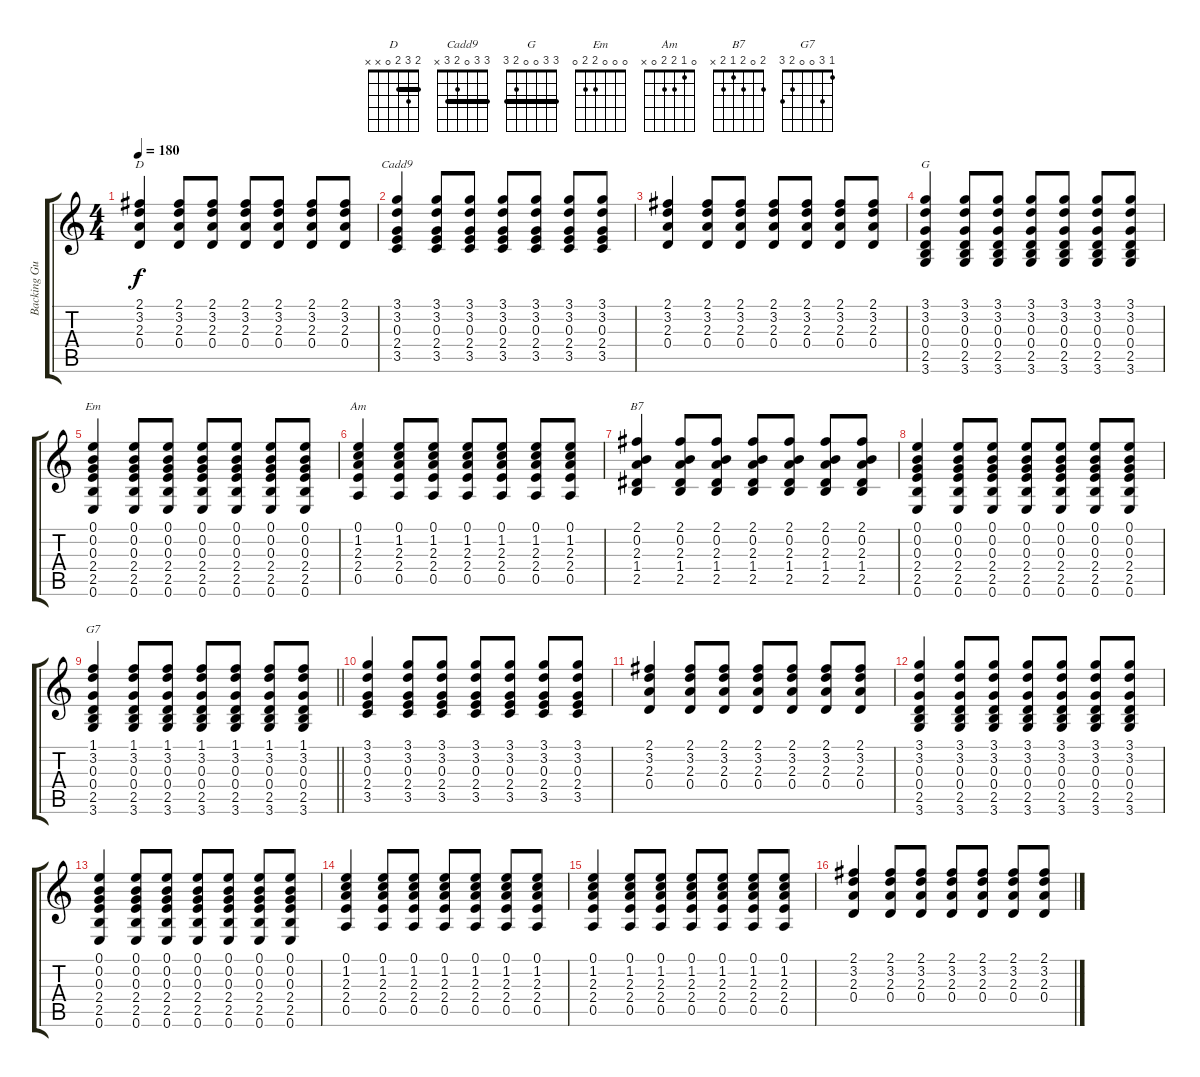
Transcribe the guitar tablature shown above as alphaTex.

\track ("Backing Guitar" "Backing Gu") {instrument electricguitarclean}
\staff {score tabs}
\tuning (E4 B3 G3 D3 A2 E2) {hide}
\chord ("D" 2 3 2 0 x x) {barre 2}
\chord ("Cadd9" 3 3 0 2 3 x) {barre 3}
\chord ("G" 3 3 0 0 2 3) {barre 3}
\chord ("Em" 0 0 0 2 2 0)
\chord ("Am" 0 1 2 2 0 x)
\chord ("B7" 2 0 2 1 2 x)
\chord ("G7" 1 3 0 0 2 3)
\ts (4 4)
\tempo 180
\clef g2
\ks c
(2.1 3.2 2.3 0.4).4{ch "D" dy f} (2.1 3.2 2.3 0.4).8 (2.1 3.2 2.3 0.4).8 (2.1 3.2 2.3 0.4).8 (2.1 3.2 2.3 0.4).8 (2.1 3.2 2.3 0.4).8 (2.1 3.2 2.3 0.4).8 |
(3.1 3.2 0.3 2.4 3.5).4{ch "Cadd9"} (3.1 3.2 0.3 2.4 3.5).8 (3.1 3.2 0.3 2.4 3.5).8 (3.1 3.2 0.3 2.4 3.5).8 (3.1 3.2 0.3 2.4 3.5).8 (3.1 3.2 0.3 2.4 3.5).8 (3.1 3.2 0.3 2.4 3.5).8 |
(2.1 3.2 2.3 0.4).4 (2.1 3.2 2.3 0.4).8 (2.1 3.2 2.3 0.4).8 (2.1 3.2 2.3 0.4).8 (2.1 3.2 2.3 0.4).8 (2.1 3.2 2.3 0.4).8 (2.1 3.2 2.3 0.4).8 |
(3.1 3.2 0.3 0.4 2.5 3.6).4{ch "G"} (3.1 3.2 0.3 0.4 2.5 3.6).8 (3.1 3.2 0.3 0.4 2.5 3.6).8 (3.1 3.2 0.3 0.4 2.5 3.6).8 (3.1 3.2 0.3 0.4 2.5 3.6).8 (3.1 3.2 0.3 0.4 2.5 3.6).8 (3.1 3.2 0.3 0.4 2.5 3.6).8 |
(0.1 0.2 0.3 2.4 2.5 0.6).4{ch "Em"} (0.1 0.2 0.3 2.4 2.5 0.6).8 (0.1 0.2 0.3 2.4 2.5 0.6).8 (0.1 0.2 0.3 2.4 2.5 0.6).8 (0.1 0.2 0.3 2.4 2.5 0.6).8 (0.1 0.2 0.3 2.4 2.5 0.6).8 (0.1 0.2 0.3 2.4 2.5 0.6).8 |
(0.1 1.2 2.3 2.4 0.5).4{ch "Am"} (0.1 1.2 2.3 2.4 0.5).8 (0.1 1.2 2.3 2.4 0.5).8 (0.1 1.2 2.3 2.4 0.5).8 (0.1 1.2 2.3 2.4 0.5).8 (0.1 1.2 2.3 2.4 0.5).8 (0.1 1.2 2.3 2.4 0.5).8 |
(2.1 0.2 2.3 1.4 2.5).4{ch "B7"} (2.1 0.2 2.3 1.4 2.5).8 (2.1 0.2 2.3 1.4 2.5).8 (2.1 0.2 2.3 1.4 2.5).8 (2.1 0.2 2.3 1.4 2.5).8 (2.1 0.2 2.3 1.4 2.5).8 (2.1 0.2 2.3 1.4 2.5).8 |
(0.1 0.2 0.3 2.4 2.5 0.6).4 (0.1 0.2 0.3 2.4 2.5 0.6).8 (0.1 0.2 0.3 2.4 2.5 0.6).8 (0.1 0.2 0.3 2.4 2.5 0.6).8 (0.1 0.2 0.3 2.4 2.5 0.6).8 (0.1 0.2 0.3 2.4 2.5 0.6).8 (0.1 0.2 0.3 2.4 2.5 0.6).8 |
\barLineRight lightlight
(1.1 3.2 0.3 0.4 2.5 3.6).4{ch "G7"} (1.1 3.2 0.3 0.4 2.5 3.6).8 (1.1 3.2 0.3 0.4 2.5 3.6).8 (1.1 3.2 0.3 0.4 2.5 3.6).8 (1.1 3.2 0.3 0.4 2.5 3.6).8 (1.1 3.2 0.3 0.4 2.5 3.6).8 (1.1 3.2 0.3 0.4 2.5 3.6).8 |
(3.1 3.2 0.3 2.4 3.5).4 (3.1 3.2 0.3 2.4 3.5).8 (3.1 3.2 0.3 2.4 3.5).8 (3.1 3.2 0.3 2.4 3.5).8 (3.1 3.2 0.3 2.4 3.5).8 (3.1 3.2 0.3 2.4 3.5).8 (3.1 3.2 0.3 2.4 3.5).8 |
(2.1 3.2 2.3 0.4).4 (2.1 3.2 2.3 0.4).8 (2.1 3.2 2.3 0.4).8 (2.1 3.2 2.3 0.4).8 (2.1 3.2 2.3 0.4).8 (2.1 3.2 2.3 0.4).8 (2.1 3.2 2.3 0.4).8 |
(3.1 3.2 0.3 0.4 2.5 3.6).4 (3.1 3.2 0.3 0.4 2.5 3.6).8 (3.1 3.2 0.3 0.4 2.5 3.6).8 (3.1 3.2 0.3 0.4 2.5 3.6).8 (3.1 3.2 0.3 0.4 2.5 3.6).8 (3.1 3.2 0.3 0.4 2.5 3.6).8 (3.1 3.2 0.3 0.4 2.5 3.6).8 |
(0.1 0.2 0.3 2.4 2.5 0.6).4 (0.1 0.2 0.3 2.4 2.5 0.6).8 (0.1 0.2 0.3 2.4 2.5 0.6).8 (0.1 0.2 0.3 2.4 2.5 0.6).8 (0.1 0.2 0.3 2.4 2.5 0.6).8 (0.1 0.2 0.3 2.4 2.5 0.6).8 (0.1 0.2 0.3 2.4 2.5 0.6).8 |
(0.1 1.2 2.3 2.4 0.5).4 (0.1 1.2 2.3 2.4 0.5).8 (0.1 1.2 2.3 2.4 0.5).8 (0.1 1.2 2.3 2.4 0.5).8 (0.1 1.2 2.3 2.4 0.5).8 (0.1 1.2 2.3 2.4 0.5).8 (0.1 1.2 2.3 2.4 0.5).8 |
(0.1 1.2 2.3 2.4 0.5).4 (0.1 1.2 2.3 2.4 0.5).8 (0.1 1.2 2.3 2.4 0.5).8 (0.1 1.2 2.3 2.4 0.5).8 (0.1 1.2 2.3 2.4 0.5).8 (0.1 1.2 2.3 2.4 0.5).8 (0.1 1.2 2.3 2.4 0.5).8 |
(2.1 3.2 2.3 0.4).4 (2.1 3.2 2.3 0.4).8 (2.1 3.2 2.3 0.4).8 (2.1 3.2 2.3 0.4).8 (2.1 3.2 2.3 0.4).8 (2.1 3.2 2.3 0.4).8 (2.1 3.2 2.3 0.4).8
